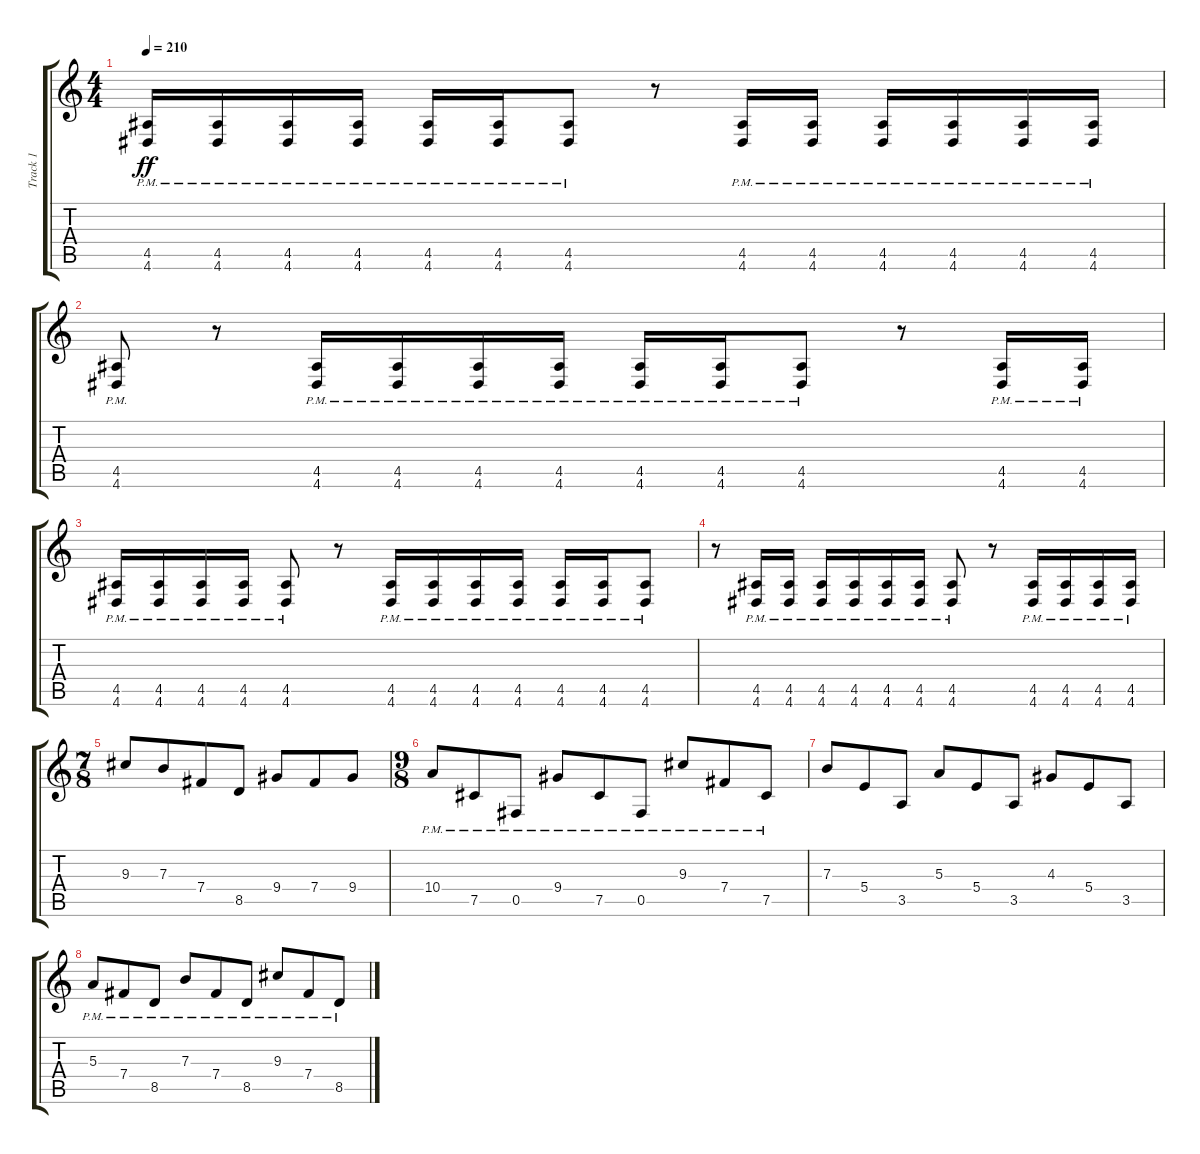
\track ("Track 1" "Track 1") {instrument distortionguitar}
\staff {score tabs}
\tuning (Db4 Ab3 E3 B2 Gb2 B1) {hide}
\ts (4 4)
\tempo 210
\clef g2
\ks c
(4.5{pm} 4.6{pm}).16{dy ff} (4.5{pm} 4.6{pm}).16 (4.5{pm} 4.6{pm}).16 (4.5{pm} 4.6{pm}).16 (4.5{pm} 4.6{pm}).16 (4.5{pm} 4.6{pm}).16 (4.5{pm} 4.6{pm}).8 r.8 (4.5{pm} 4.6{pm}).16 (4.5{pm} 4.6{pm}).16 (4.5{pm} 4.6{pm}).16 (4.5{pm} 4.6{pm}).16 (4.5{pm} 4.6{pm}).16 (4.5{pm} 4.6{pm}).16 |
(4.5{pm} 4.6{pm}).8 r.8 (4.5{pm} 4.6{pm}).16 (4.5{pm} 4.6{pm}).16 (4.5{pm} 4.6{pm}).16 (4.5{pm} 4.6{pm}).16 (4.5{pm} 4.6{pm}).16 (4.5{pm} 4.6{pm}).16 (4.5{pm} 4.6{pm}).8 r.8 (4.5{pm} 4.6{pm}).16 (4.5{pm} 4.6{pm}).16 |
(4.5{pm} 4.6{pm}).16 (4.5{pm} 4.6{pm}).16 (4.5{pm} 4.6{pm}).16 (4.5{pm} 4.6{pm}).16 (4.5{pm} 4.6{pm}).8 r.8 (4.5{pm} 4.6{pm}).16 (4.5{pm} 4.6{pm}).16 (4.5{pm} 4.6{pm}).16 (4.5{pm} 4.6{pm}).16 (4.5{pm} 4.6{pm}).16 (4.5{pm} 4.6{pm}).16 (4.5{pm} 4.6{pm}).8 |
r.8 (4.5{pm} 4.6{pm}).16 (4.5{pm} 4.6{pm}).16 (4.5{pm} 4.6{pm}).16 (4.5{pm} 4.6{pm}).16 (4.5{pm} 4.6{pm}).16 (4.5{pm} 4.6{pm}).16 (4.5{pm} 4.6{pm}).8 r.8 (4.5{pm} 4.6{pm}).16 (4.5{pm} 4.6{pm}).16 (4.5{pm} 4.6{pm}).16 (4.5{pm} 4.6{pm}).16 |
\ts (7 8)
9.3.8 7.3.8 7.4.8 8.5.8 9.4.8 7.4.8 9.4.8 |
\ts (9 8)
10.4{pm}.8 7.5{pm}.8 0.5{pm}.8 9.4{pm}.8 7.5{pm}.8 0.5{pm}.8 9.3{pm}.8 7.4{pm}.8 7.5{pm}.8 |
7.3.8 5.4.8 3.5.8 5.3.8 5.4.8 3.5.8 4.3.8 5.4.8 3.5.8 |
5.3{pm}.8 7.4{pm}.8 8.5{pm}.8 7.3{pm}.8 7.4{pm}.8 8.5{pm}.8 9.3{pm}.8 7.4{pm}.8 8.5{pm}.8
